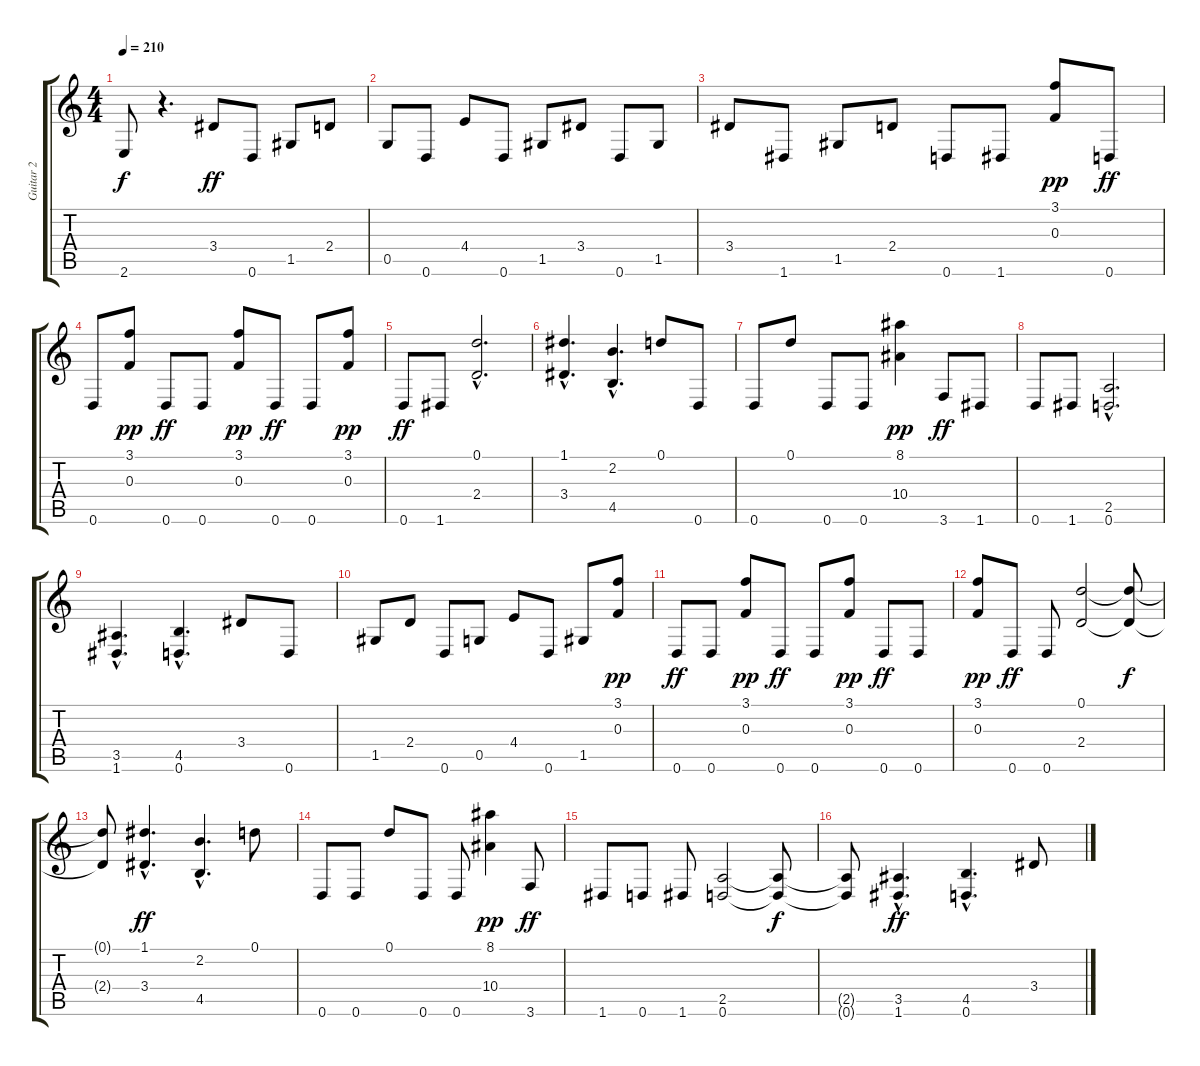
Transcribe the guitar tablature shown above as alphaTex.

\track ("Guitar 2" "Guitar 2") {instrument distortionguitar}
\staff {score tabs}
\tuning (D4 A3 F3 C3 G2 D2) {hide}
\ts (4 4)
\tempo 210
\clef g2
\ks c
2.6{t}.8{dy f} r.4{d} 3.4.8{dy ff} 0.6.8 1.5.8 2.4.8 |
0.5.8 0.6.8 4.4.8 0.6.8 1.5.8 3.4.8 0.6.8 1.5.8 |
3.4.8 1.6.8 1.5.8 2.4.8 0.6.8 1.6.8 (3.1 0.3).8{dy pp} 0.6.8{dy ff} |
0.6.8 (3.1 0.3).8{dy pp} 0.6.8{dy ff} 0.6.8 (3.1 0.3).8{dy pp} 0.6.8{dy ff} 0.6.8 (3.1 0.3).8{dy pp} |
0.6.8{dy ff} 1.6.8 (0.1{hac} 2.4{hac}).2{d} |
(1.1{hac} 3.4{hac}).4{d} (2.2{hac} 4.5{hac}).4{d} 0.1.8 0.6.8 |
0.6.8 0.1.8 0.6.8 0.6.8 (8.1 10.4).4{dy pp} 3.6.8{dy ff} 1.6.8 |
0.6.8 1.6.8 (2.5{hac} 0.6{hac}).2{d} |
(3.5{hac} 1.6{hac}).4{d} (4.5{hac} 0.6{hac}).4{d} 3.4.8 0.6.8 |
1.5.8 2.4.8 0.6.8 0.5.8 4.4.8 0.6.8 1.5.8 (3.1 0.3).8{dy pp} |
0.6.8{dy ff} 0.6.8 (3.1 0.3).8{dy pp} 0.6.8{dy ff} 0.6.8 (3.1 0.3).8{dy pp} 0.6.8{dy ff} 0.6.8 |
(3.1 0.3).8{dy pp} 0.6.8{dy ff} 0.6.8 (0.1 2.4).2 (0.1{t} 2.4{t}).8{dy f} |
(0.1{t} 2.4{t}).8 (1.1{hac} 3.4{hac}).4{d dy ff} (2.2{hac} 4.5{hac}).4{d} 0.1.8 |
0.6.8 0.6.8 0.1.8 0.6.8 0.6.8 (8.1 10.4).4{dy pp} 3.6.8{dy ff} |
1.6.8 0.6.8 1.6.8 (2.5 0.6).2 (2.5{t} 0.6{t}).8{dy f} |
(2.5{t} 0.6{t}).8 (3.5{hac} 1.6{hac}).4{d dy ff} (4.5{hac} 0.6{hac}).4{d} 3.4.8
